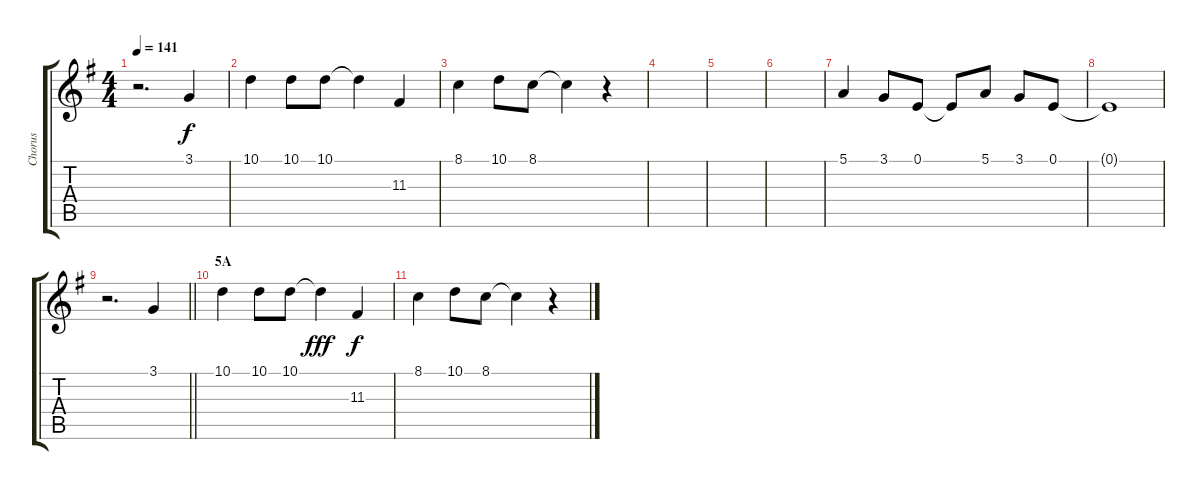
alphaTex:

\track ("Chorus" "Chorus") {instrument voiceoohs}
\staff {score tabs}
\tuning (E4 B3 G3 D3 A2 E2) {hide}
\ts (4 4)
\tempo 141
\clef g2
\ks g
r.2{d dy f} 3.1.4 |
10.1.4 10.1.8 10.1.8 10.1{t}.4 11.3.4 |
8.1.4 10.1.8 8.1.8 8.1{t}.4 r.4 |
|
|
|
5.1.4 3.1.8 0.1.8 0.1{t}.8 5.1.8 3.1.8 0.1.8 |
0.1{t}.1 |
\barLineRight lightlight
r.2{d} 3.1.4 |
\section ("" "5A")
10.1.4 10.1.8 10.1.8 10.1{t}.4{dy fff} 11.3.4{dy f} |
8.1.4 10.1.8 8.1.8 8.1{t}.4 r.4
